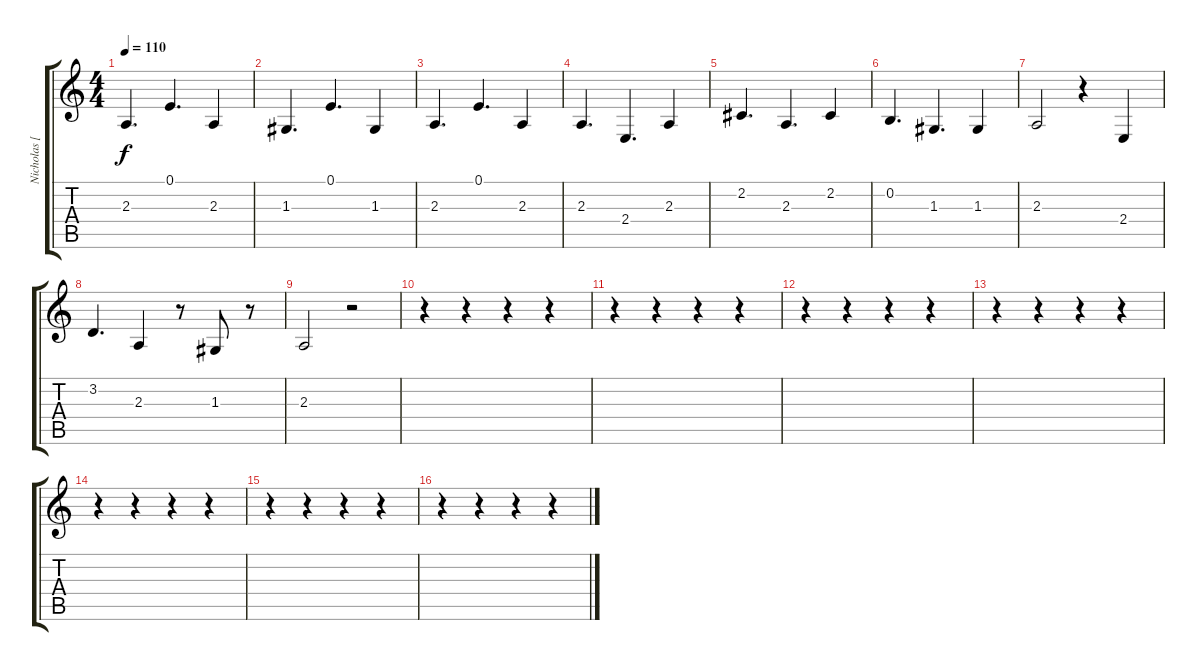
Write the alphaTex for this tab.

\track ("Nicholas [Vocals]" "Nicholas [") {instrument clarinet}
\staff {score tabs}
\tuning (E4 B3 G3 D3 A2 E2) {hide}
\ts (4 4)
\tempo 110
\clef g2
\ks c
2.3.4{d dy f} 0.1.4{d} 2.3.4 |
1.3.4{d} 0.1.4{d} 1.3.4 |
2.3.4{d} 0.1.4{d} 2.3.4 |
2.3.4{d} 2.4.4{d} 2.3.4 |
2.2.4{d} 2.3.4{d} 2.2.4 |
0.2.4{d} 1.3.4{d} 1.3.4 |
2.3.2 r.4 2.4.4 |
3.2.4{d} 2.3.4 r.8 1.3.8 r.8 |
2.3.2 r.2 |
r.4 r.4 r.4 r.4 |
r.4 r.4 r.4 r.4 |
r.4 r.4 r.4 r.4 |
r.4 r.4 r.4 r.4 |
r.4 r.4 r.4 r.4 |
r.4 r.4 r.4 r.4 |
r.4 r.4 r.4 r.4
